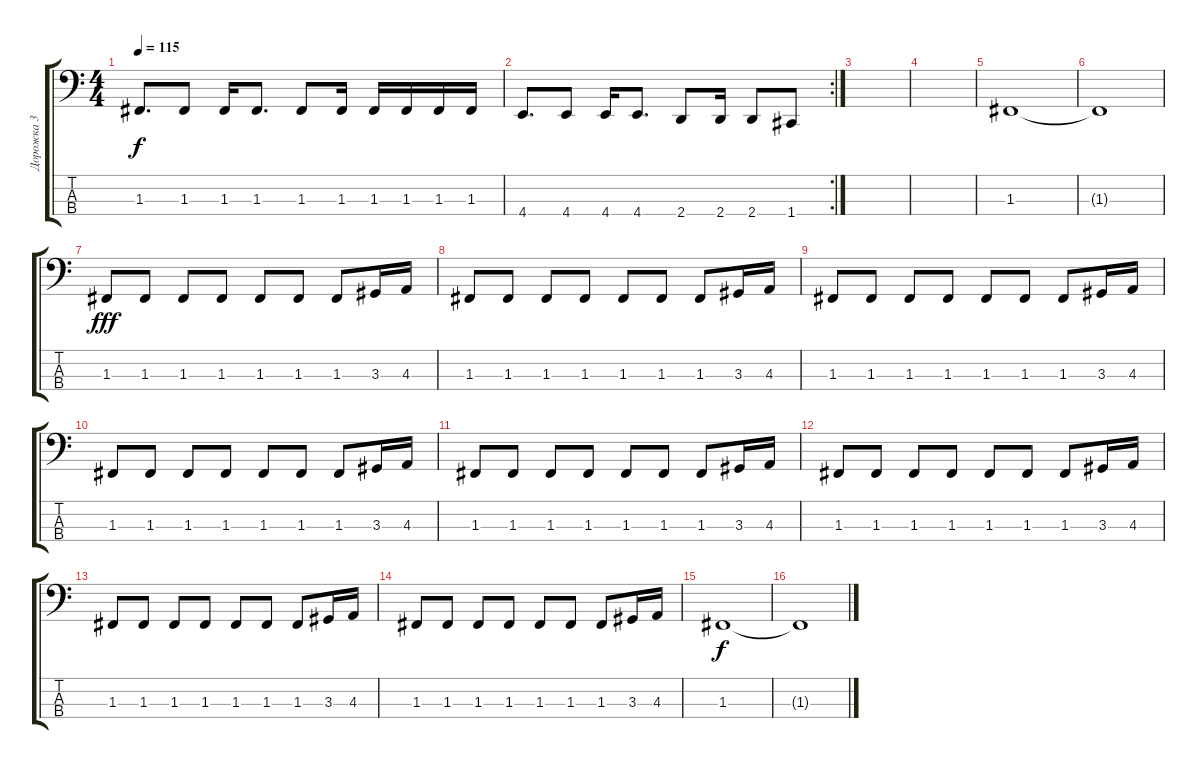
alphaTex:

\track ("Дорожка 3" "Дорожка 3") {instrument electricbassfinger}
\staff {score tabs}
\tuning (Eb2 Bb1 F1 C1) {hide}
\ts (4 4)
\tempo 115
\clef f4
\ks c
1.3.8{d dy f} 1.3.8 1.3.16 1.3.8{d} 1.3.8 1.3.16 1.3.16 1.3.16 1.3.16 1.3.16 |
\rc 2
4.4.8{d} 4.4.8 4.4.16 4.4.8{d} 2.4.8 2.4.16 2.4.8 1.4.8 |
|
|
1.3.1 |
1.3{t}.1 |
1.3.8{dy fff} 1.3.8 1.3.8 1.3.8 1.3.8 1.3.8 1.3.8 3.3.16 4.3.16 |
1.3.8 1.3.8 1.3.8 1.3.8 1.3.8 1.3.8 1.3.8 3.3.16 4.3.16 |
1.3.8 1.3.8 1.3.8 1.3.8 1.3.8 1.3.8 1.3.8 3.3.16 4.3.16 |
1.3.8 1.3.8 1.3.8 1.3.8 1.3.8 1.3.8 1.3.8 3.3.16 4.3.16 |
1.3.8 1.3.8 1.3.8 1.3.8 1.3.8 1.3.8 1.3.8 3.3.16 4.3.16 |
1.3.8 1.3.8 1.3.8 1.3.8 1.3.8 1.3.8 1.3.8 3.3.16 4.3.16 |
1.3.8 1.3.8 1.3.8 1.3.8 1.3.8 1.3.8 1.3.8 3.3.16 4.3.16 |
1.3.8 1.3.8 1.3.8 1.3.8 1.3.8 1.3.8 1.3.8 3.3.16 4.3.16 |
1.3.1{dy f} |
1.3{t}.1
